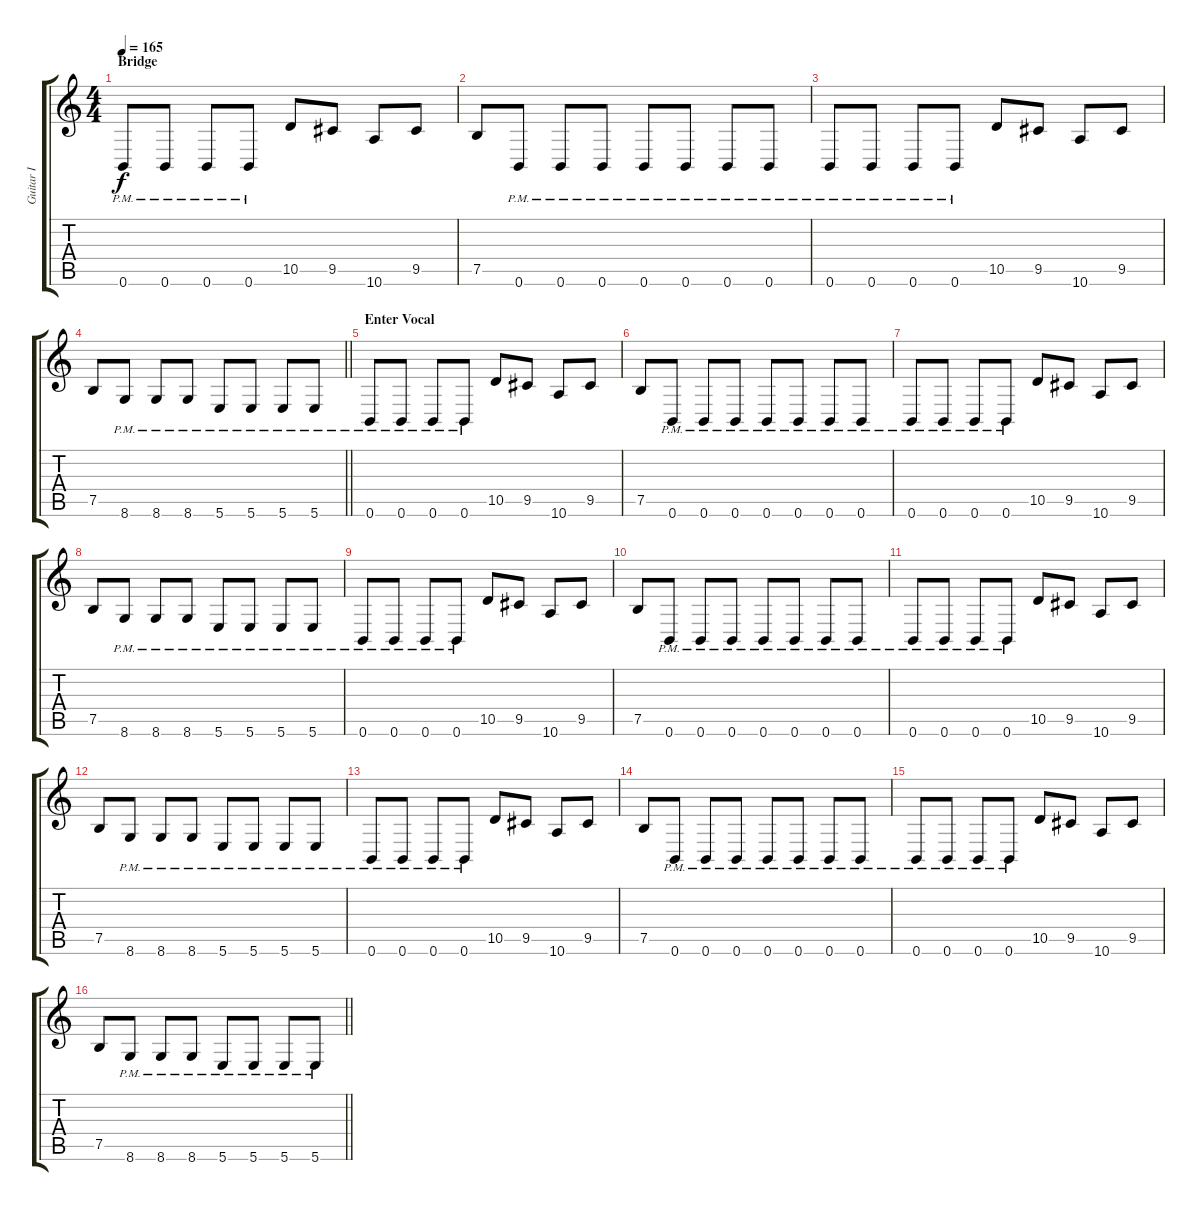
\track ("Guitar I" "Guitar I") {instrument distortionguitar}
\staff {score tabs}
\tuning (B3 Gb3 D3 A2 E2 B1) {hide}
\ts (4 4)
\section ("" "Bridge")
\tempo 165
\clef g2
\ks c
0.6{pm}.8{dy f} 0.6{pm}.8 0.6{pm}.8 0.6{pm}.8 10.5.8 9.5.8 10.6.8 9.5.8 |
7.5.8 0.6{pm}.8 0.6{pm}.8 0.6{pm}.8 0.6{pm}.8 0.6{pm}.8 0.6{pm}.8 0.6{pm}.8 |
0.6{pm}.8 0.6{pm}.8 0.6{pm}.8 0.6{pm}.8 10.5.8 9.5.8 10.6.8 9.5.8 |
\barLineRight lightlight
7.5.8 8.6{pm}.8 8.6{pm}.8 8.6{pm}.8 5.6{pm}.8 5.6{pm}.8 5.6{pm}.8 5.6{pm}.8 |
\section ("" "Enter Vocal")
0.6{pm}.8 0.6{pm}.8 0.6{pm}.8 0.6{pm}.8 10.5.8 9.5.8 10.6.8 9.5.8 |
7.5.8 0.6{pm}.8 0.6{pm}.8 0.6{pm}.8 0.6{pm}.8 0.6{pm}.8 0.6{pm}.8 0.6{pm}.8 |
0.6{pm}.8 0.6{pm}.8 0.6{pm}.8 0.6{pm}.8 10.5.8 9.5.8 10.6.8 9.5.8 |
7.5.8 8.6{pm}.8 8.6{pm}.8 8.6{pm}.8 5.6{pm}.8 5.6{pm}.8 5.6{pm}.8 5.6{pm}.8 |
0.6{pm}.8 0.6{pm}.8 0.6{pm}.8 0.6{pm}.8 10.5.8 9.5.8 10.6.8 9.5.8 |
7.5.8 0.6{pm}.8 0.6{pm}.8 0.6{pm}.8 0.6{pm}.8 0.6{pm}.8 0.6{pm}.8 0.6{pm}.8 |
0.6{pm}.8 0.6{pm}.8 0.6{pm}.8 0.6{pm}.8 10.5.8 9.5.8 10.6.8 9.5.8 |
7.5.8 8.6{pm}.8 8.6{pm}.8 8.6{pm}.8 5.6{pm}.8 5.6{pm}.8 5.6{pm}.8 5.6{pm}.8 |
0.6{pm}.8 0.6{pm}.8 0.6{pm}.8 0.6{pm}.8 10.5.8 9.5.8 10.6.8 9.5.8 |
7.5.8 0.6{pm}.8 0.6{pm}.8 0.6{pm}.8 0.6{pm}.8 0.6{pm}.8 0.6{pm}.8 0.6{pm}.8 |
0.6{pm}.8 0.6{pm}.8 0.6{pm}.8 0.6{pm}.8 10.5.8 9.5.8 10.6.8 9.5.8 |
\barLineRight lightlight
7.5.8 8.6{pm}.8 8.6{pm}.8 8.6{pm}.8 5.6{pm}.8 5.6{pm}.8 5.6{pm}.8 5.6{pm}.8
